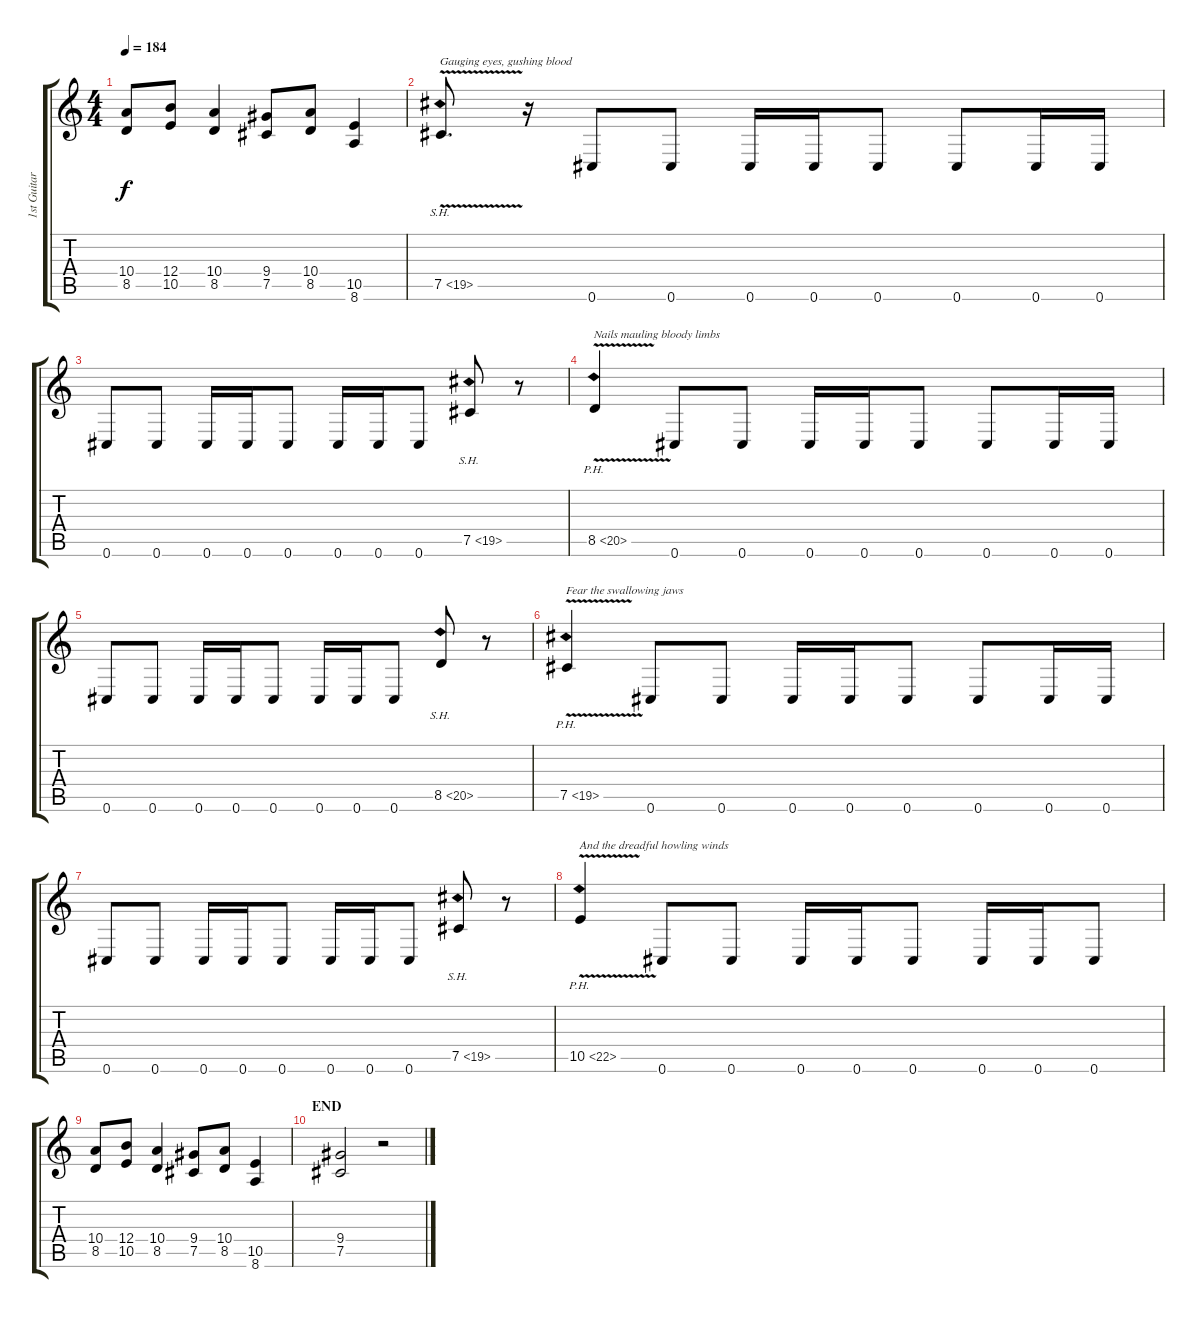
\track ("1st Guitar" "1st Guitar") {instrument distortionguitar}
\staff {score tabs}
\tuning (Db4 Ab3 E3 B2 Gb2 Db2) {hide}
\ts (4 4)
\tempo 184
\clef g2
\ks c
(10.4 8.5).8{dy f} (12.4 10.5).8 (10.4 8.5).4 (9.4 7.5).8 (10.4 8.5).8 (10.5 8.6).4 |
7.5{sh 12 v}.8{d txt "Gauging eyes, gushing blood"} r.16 0.6.8 0.6.8 0.6.16 0.6.16 0.6.8 0.6.8 0.6.16 0.6.16 |
0.6.8 0.6.8 0.6.16 0.6.16 0.6.8 0.6.16 0.6.16 0.6.8 7.5{sh 12}.8 r.8 |
8.5{ph 12 v}.4{txt "Nails mauling bloody limbs"} 0.6.8 0.6.8 0.6.16 0.6.16 0.6.8 0.6.8 0.6.16 0.6.16 |
0.6.8 0.6.8 0.6.16 0.6.16 0.6.8 0.6.16 0.6.16 0.6.8 8.5{sh 12}.8 r.8 |
7.5{ph 12 v}.4{txt "Fear the swallowing jaws"} 0.6.8 0.6.8 0.6.16 0.6.16 0.6.8 0.6.8 0.6.16 0.6.16 |
0.6.8 0.6.8 0.6.16 0.6.16 0.6.8 0.6.16 0.6.16 0.6.8 7.5{sh 12}.8 r.8 |
10.5{ph 12 v}.4{txt "And the dreadful howling winds"} 0.6.8 0.6.8 0.6.16 0.6.16 0.6.8 0.6.16 0.6.16 0.6.8 |
(10.4 8.5).8 (12.4 10.5).8 (10.4 8.5).4 (9.4 7.5).8 (10.4 8.5).8 (10.5 8.6).4 |
\section ("" "END")
(9.4 7.5).2 r.2
